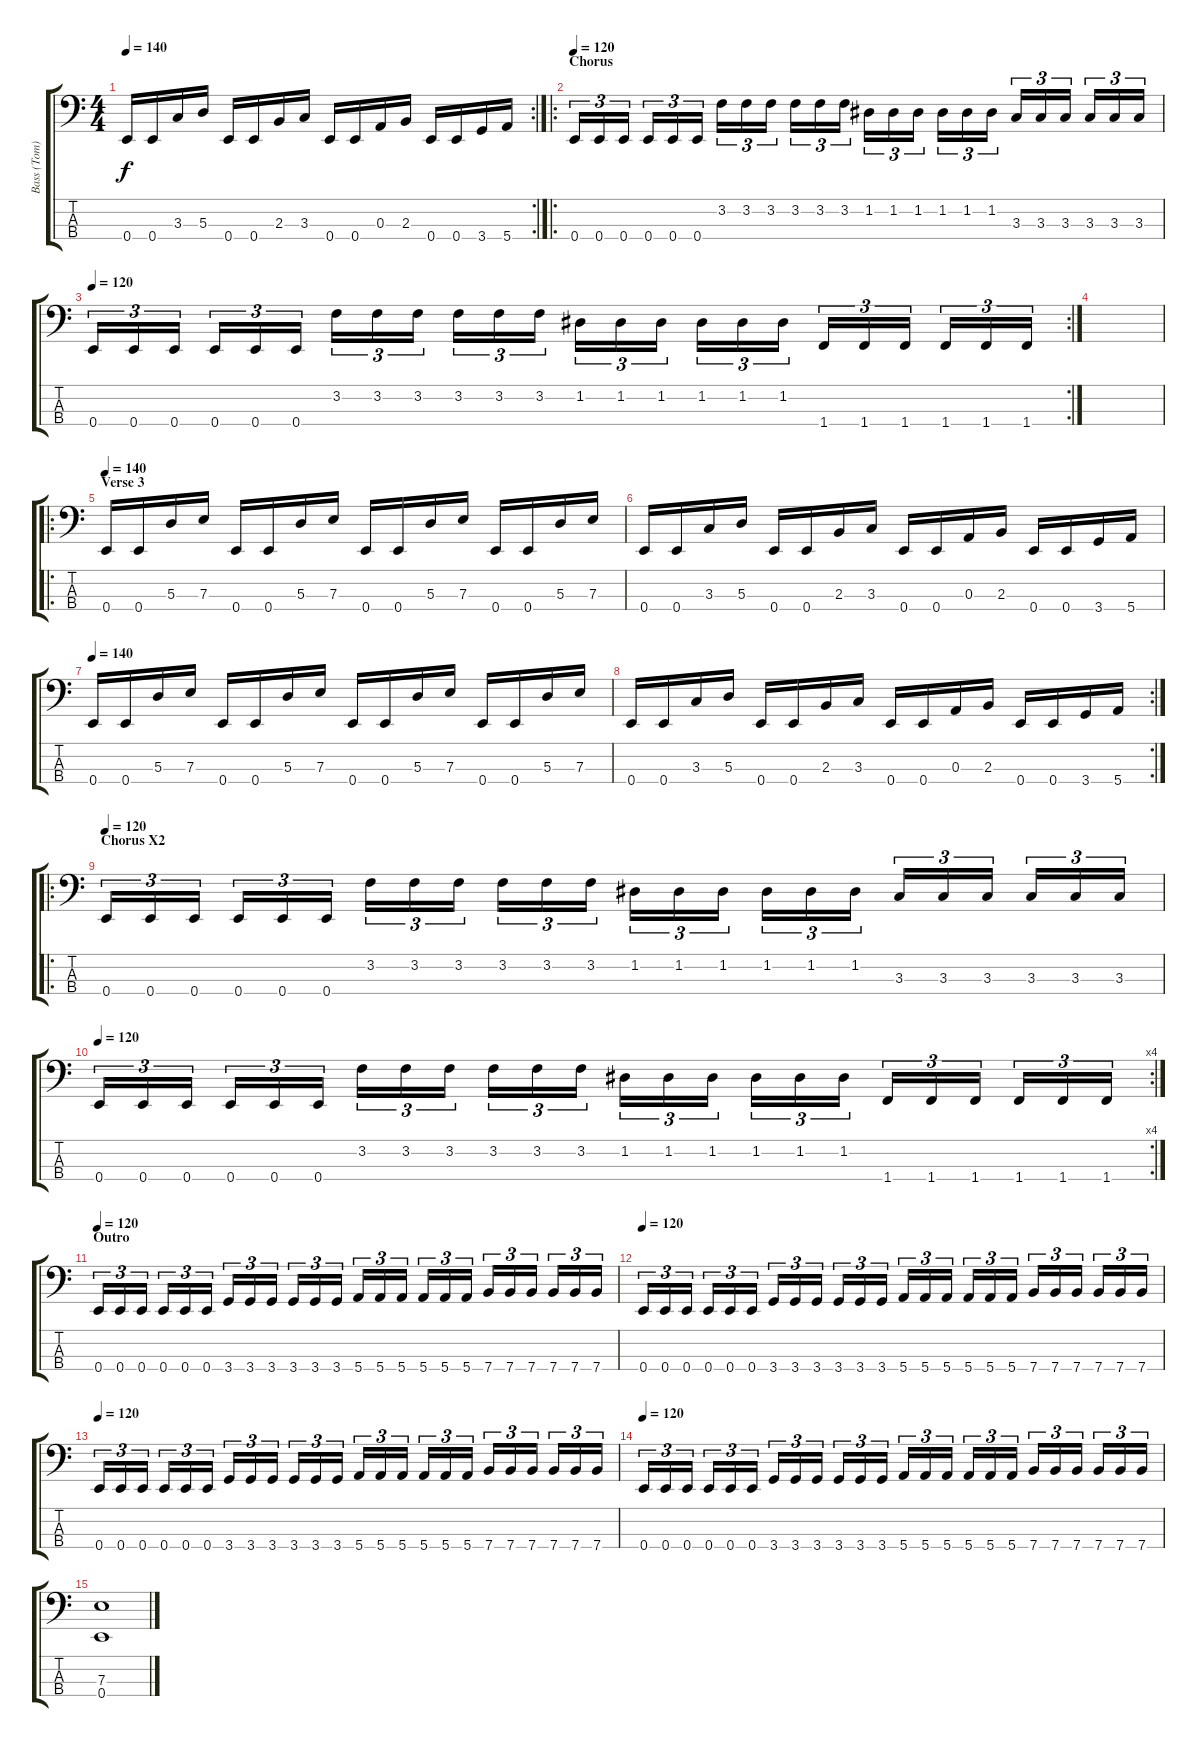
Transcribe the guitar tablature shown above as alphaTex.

\track ("Bass (Tom)" "Bass (Tom)") {instrument electricbasspick}
\staff {score tabs}
\tuning (G2 D2 A1 E1) {hide}
\rc 2
\ts (4 4)
\tempo 140
\clef f4
\ks c
0.4.16{dy f} 0.4.16 3.3.16 5.3.16 0.4.16 0.4.16 2.3.16 3.3.16 0.4.16 0.4.16 0.3.16 2.3.16 0.4.16 0.4.16 3.4.16 5.4.16 |
\ro
\section ("" "Chorus")
\tempo 120
0.4.16{tu (3 2)} 0.4.16{tu (3 2)} 0.4.16{tu (3 2)} 0.4.16{tu (3 2)} 0.4.16{tu (3 2)} 0.4.16{tu (3 2)} 3.2.16{tu (3 2)} 3.2.16{tu (3 2)} 3.2.16{tu (3 2)} 3.2.16{tu (3 2)} 3.2.16{tu (3 2)} 3.2.16{tu (3 2)} 1.2.16{tu (3 2)} 1.2.16{tu (3 2)} 1.2.16{tu (3 2)} 1.2.16{tu (3 2)} 1.2.16{tu (3 2)} 1.2.16{tu (3 2)} 3.3.16{tu (3 2)} 3.3.16{tu (3 2)} 3.3.16{tu (3 2)} 3.3.16{tu (3 2)} 3.3.16{tu (3 2)} 3.3.16{tu (3 2)} |
\rc 2
\tempo 120
0.4.16{tu (3 2)} 0.4.16{tu (3 2)} 0.4.16{tu (3 2)} 0.4.16{tu (3 2)} 0.4.16{tu (3 2)} 0.4.16{tu (3 2)} 3.2.16{tu (3 2)} 3.2.16{tu (3 2)} 3.2.16{tu (3 2)} 3.2.16{tu (3 2)} 3.2.16{tu (3 2)} 3.2.16{tu (3 2)} 1.2.16{tu (3 2)} 1.2.16{tu (3 2)} 1.2.16{tu (3 2)} 1.2.16{tu (3 2)} 1.2.16{tu (3 2)} 1.2.16{tu (3 2)} 1.4.16{tu (3 2)} 1.4.16{tu (3 2)} 1.4.16{tu (3 2)} 1.4.16{tu (3 2)} 1.4.16{tu (3 2)} 1.4.16{tu (3 2)} |
|
\ro
\section ("" "Verse 3")
\tempo 140
0.4.16 0.4.16 5.3.16 7.3.16 0.4.16 0.4.16 5.3.16 7.3.16 0.4.16 0.4.16 5.3.16 7.3.16 0.4.16 0.4.16 5.3.16 7.3.16 |
0.4.16 0.4.16 3.3.16 5.3.16 0.4.16 0.4.16 2.3.16 3.3.16 0.4.16 0.4.16 0.3.16 2.3.16 0.4.16 0.4.16 3.4.16 5.4.16 |
\tempo 140
0.4.16 0.4.16 5.3.16 7.3.16 0.4.16 0.4.16 5.3.16 7.3.16 0.4.16 0.4.16 5.3.16 7.3.16 0.4.16 0.4.16 5.3.16 7.3.16 |
\rc 2
0.4.16 0.4.16 3.3.16 5.3.16 0.4.16 0.4.16 2.3.16 3.3.16 0.4.16 0.4.16 0.3.16 2.3.16 0.4.16 0.4.16 3.4.16 5.4.16 |
\ro
\section ("" "Chorus X2")
\tempo 120
0.4.16{tu (3 2)} 0.4.16{tu (3 2)} 0.4.16{tu (3 2)} 0.4.16{tu (3 2)} 0.4.16{tu (3 2)} 0.4.16{tu (3 2)} 3.2.16{tu (3 2)} 3.2.16{tu (3 2)} 3.2.16{tu (3 2)} 3.2.16{tu (3 2)} 3.2.16{tu (3 2)} 3.2.16{tu (3 2)} 1.2.16{tu (3 2)} 1.2.16{tu (3 2)} 1.2.16{tu (3 2)} 1.2.16{tu (3 2)} 1.2.16{tu (3 2)} 1.2.16{tu (3 2)} 3.3.16{tu (3 2)} 3.3.16{tu (3 2)} 3.3.16{tu (3 2)} 3.3.16{tu (3 2)} 3.3.16{tu (3 2)} 3.3.16{tu (3 2)} |
\rc 4
\tempo 120
0.4.16{tu (3 2)} 0.4.16{tu (3 2)} 0.4.16{tu (3 2)} 0.4.16{tu (3 2)} 0.4.16{tu (3 2)} 0.4.16{tu (3 2)} 3.2.16{tu (3 2)} 3.2.16{tu (3 2)} 3.2.16{tu (3 2)} 3.2.16{tu (3 2)} 3.2.16{tu (3 2)} 3.2.16{tu (3 2)} 1.2.16{tu (3 2)} 1.2.16{tu (3 2)} 1.2.16{tu (3 2)} 1.2.16{tu (3 2)} 1.2.16{tu (3 2)} 1.2.16{tu (3 2)} 1.4.16{tu (3 2)} 1.4.16{tu (3 2)} 1.4.16{tu (3 2)} 1.4.16{tu (3 2)} 1.4.16{tu (3 2)} 1.4.16{tu (3 2)} |
\section ("" "Outro")
\tempo 120
0.4.16{tu (3 2)} 0.4.16{tu (3 2)} 0.4.16{tu (3 2)} 0.4.16{tu (3 2)} 0.4.16{tu (3 2)} 0.4.16{tu (3 2)} 3.4.16{tu (3 2)} 3.4.16{tu (3 2)} 3.4.16{tu (3 2)} 3.4.16{tu (3 2)} 3.4.16{tu (3 2)} 3.4.16{tu (3 2)} 5.4.16{tu (3 2)} 5.4.16{tu (3 2)} 5.4.16{tu (3 2)} 5.4.16{tu (3 2)} 5.4.16{tu (3 2)} 5.4.16{tu (3 2)} 7.4.16{tu (3 2)} 7.4.16{tu (3 2)} 7.4.16{tu (3 2)} 7.4.16{tu (3 2)} 7.4.16{tu (3 2)} 7.4.16{tu (3 2)} |
\tempo 120
0.4.16{tu (3 2)} 0.4.16{tu (3 2)} 0.4.16{tu (3 2)} 0.4.16{tu (3 2)} 0.4.16{tu (3 2)} 0.4.16{tu (3 2)} 3.4.16{tu (3 2)} 3.4.16{tu (3 2)} 3.4.16{tu (3 2)} 3.4.16{tu (3 2)} 3.4.16{tu (3 2)} 3.4.16{tu (3 2)} 5.4.16{tu (3 2)} 5.4.16{tu (3 2)} 5.4.16{tu (3 2)} 5.4.16{tu (3 2)} 5.4.16{tu (3 2)} 5.4.16{tu (3 2)} 7.4.16{tu (3 2)} 7.4.16{tu (3 2)} 7.4.16{tu (3 2)} 7.4.16{tu (3 2)} 7.4.16{tu (3 2)} 7.4.16{tu (3 2)} |
\tempo 120
0.4.16{tu (3 2)} 0.4.16{tu (3 2)} 0.4.16{tu (3 2)} 0.4.16{tu (3 2)} 0.4.16{tu (3 2)} 0.4.16{tu (3 2)} 3.4.16{tu (3 2)} 3.4.16{tu (3 2)} 3.4.16{tu (3 2)} 3.4.16{tu (3 2)} 3.4.16{tu (3 2)} 3.4.16{tu (3 2)} 5.4.16{tu (3 2)} 5.4.16{tu (3 2)} 5.4.16{tu (3 2)} 5.4.16{tu (3 2)} 5.4.16{tu (3 2)} 5.4.16{tu (3 2)} 7.4.16{tu (3 2)} 7.4.16{tu (3 2)} 7.4.16{tu (3 2)} 7.4.16{tu (3 2)} 7.4.16{tu (3 2)} 7.4.16{tu (3 2)} |
\tempo 120
0.4.16{tu (3 2)} 0.4.16{tu (3 2)} 0.4.16{tu (3 2)} 0.4.16{tu (3 2)} 0.4.16{tu (3 2)} 0.4.16{tu (3 2)} 3.4.16{tu (3 2)} 3.4.16{tu (3 2)} 3.4.16{tu (3 2)} 3.4.16{tu (3 2)} 3.4.16{tu (3 2)} 3.4.16{tu (3 2)} 5.4.16{tu (3 2)} 5.4.16{tu (3 2)} 5.4.16{tu (3 2)} 5.4.16{tu (3 2)} 5.4.16{tu (3 2)} 5.4.16{tu (3 2)} 7.4.16{tu (3 2)} 7.4.16{tu (3 2)} 7.4.16{tu (3 2)} 7.4.16{tu (3 2)} 7.4.16{tu (3 2)} 7.4.16{tu (3 2)} |
(7.3 0.4).1
